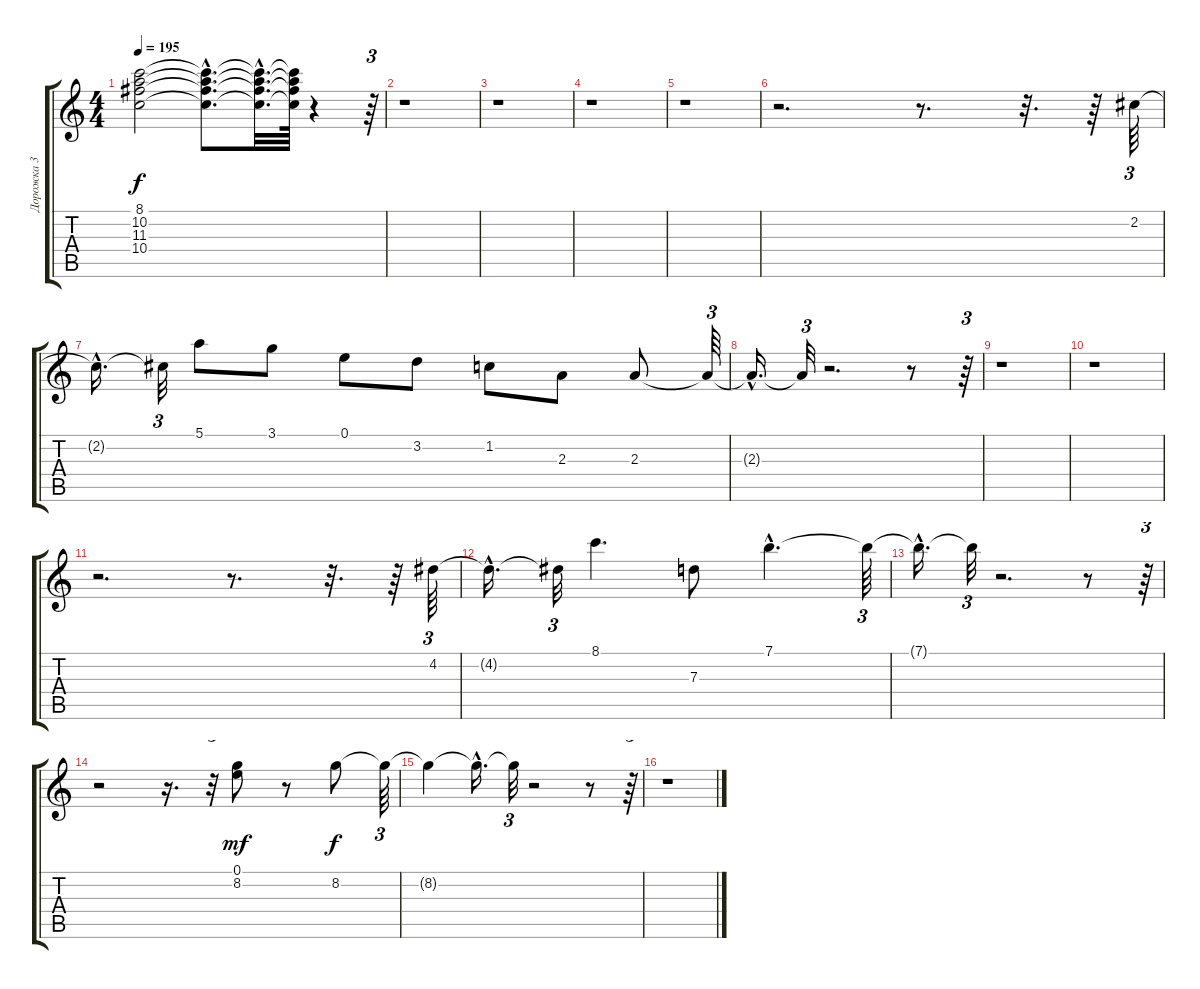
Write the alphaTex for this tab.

\track ("Дорожка 3" "Дорожка 3") {instrument electricguitarmuted}
\staff {score tabs}
\tuning (E4 B3 G3 D3 A2 E2) {hide}
\ts (4 4)
\tempo 195
\clef g2
\ks c
(8.1{t} 10.2{t} 11.3{t} 10.4{t}).2{dy f} (8.1{hac t} 10.2{hac t} 11.3{hac t} 10.4{hac t}).8{d} (8.1{hac t} 10.2{hac t} 11.3{hac t} 10.4{hac t}).32{d} (8.1{t} 10.2{t} 11.3{t} 10.4{t}).64 r.4 r.64{tu (3 2)} |
r.1 |
r.1 |
r.1 |
r.1 |
r.2{d} r.8{d} r.32{d} r.64 2.2.64{tu (3 2)} |
2.2{hac t}.16{d} 2.2{t}.32{tu (3 2)} 5.1.8 3.1.8 0.1.8 3.2.8 1.2.8 2.3.8 2.3.8 2.3{t}.64{tu (3 2)} |
2.3{hac t}.16{d} 2.3{t}.32{tu (3 2)} r.2{d} r.8 r.64{tu (3 2)} |
r.1 |
r.1 |
r.2{d} r.8{d} r.32{d} r.64 4.2.64{tu (3 2)} |
4.2{hac t}.16{d} 4.2{t}.32{tu (3 2)} 8.1.4{d} 7.3.8 7.1{hac}.4{d} 7.1{t}.64{tu (3 2)} |
7.1{hac t}.16{d} 7.1{t}.32{tu (3 2)} r.2{d} r.8 r.64{tu (3 2)} |
r.2 r.16{d} r.32{tu (3 2)} (0.1 8.2).8{dy mf} r.8 8.2.8{dy f} 8.2{t}.64{tu (3 2)} |
8.2{t}.4 8.2{hac t}.16{d} 8.2{t}.32{tu (3 2)} r.2 r.8 r.64{tu (3 2)} |
r.1
